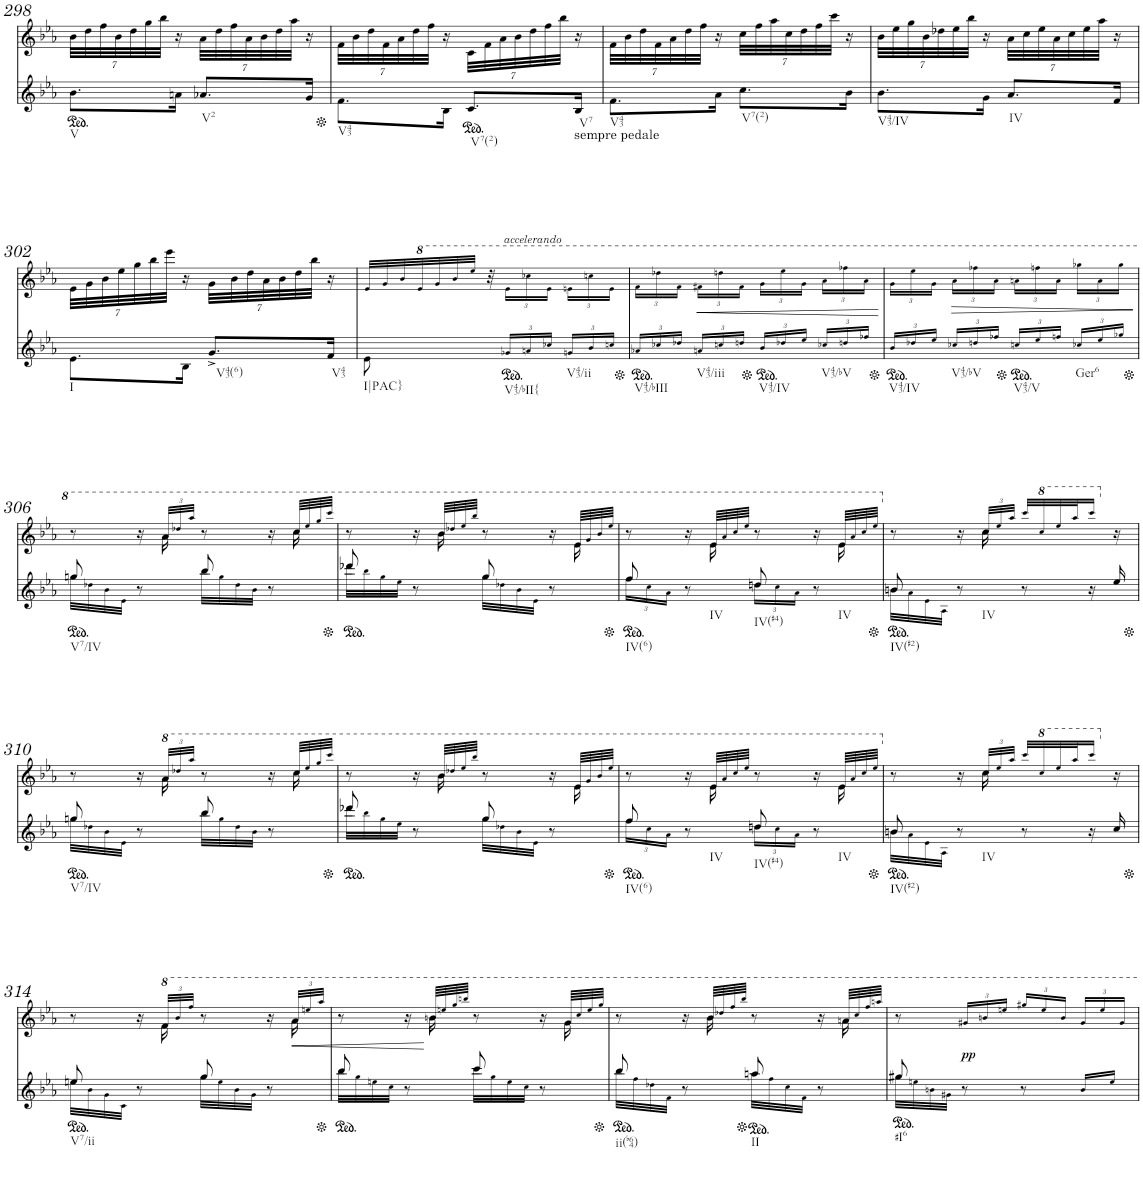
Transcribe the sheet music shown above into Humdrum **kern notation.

**kern	**kern	**dynam
*part1	*part1	*part1
*staff2	*staff1	*staff1/2
*I"Piano	*	*
*I'Pno.	*	*
!!LO:PB:g=z
*clefG2	*clefF4	*
*k[b-e-a-]	*k[b-e-a-]	*
*M2/4	*M2/4	*
*	*Xbrackettup	*
=298	=298	=298
!LO:TX:b:t=V	!	!
8.b-\L	112%3b-\LLL	.
.	112%3dd\	.
.	112%3ff\	.
.	112%3b-\	.
.	112%3dd\	.
.	112%3gg\	.
.	112%3bb-\JJJ	.
16an\Jk	16r	.
!LO:TX:b:t=V2	!	!
8.a-X/L	112%3a-\LLL	.
.	112%3dd\	.
.	112%3ff\	.
.	112%3a-\	.
.	112%3b-\	.
.	112%3dd\	.
.	112%3aa-\JJJ	.
16g/Jk	16r	.
=299	=299	=299
!LO:TX:b:t=V43	!	!
8.f\L	112%3f\LLL	.
.	112%3b-\	.
.	112%3dd\	.
.	112%3f\	.
.	112%3a-\	.
.	112%3dd\	.
.	112%3ff\JJJ	.
16B-\Jk	16r	.
!LO:TX:b:t=V7(2)	!	!
8.c/L	112%3c\LLL	.
.	112%3f\	.
.	112%3a-\	.
.	112%3b-\	.
.	112%3dd\	.
.	112%3ff\	.
.	112%3bb-\JJJ	.
!LO:TX:b:t=sempre pedale	!	!
!LO:TX:b:t=V7	!	!
16B-/Jk	16r	.
=300	=300	=300
!LO:TX:b:t=V43	!	!
8.f\L	112%3f\LLL	.
.	112%3b-\	.
.	112%3dd\	.
.	112%3f\	.
.	112%3a-\	.
.	112%3dd\	.
.	112%3ff\JJJ	.
16a-\Jk	16r	.
!LO:TX:b:t=V7(2)	!	!
8.cc\L	112%3cc\LLL	.
.	112%3ff\	.
.	112%3aa-\	.
.	112%3cc\	.
.	112%3dd\	.
.	112%3ff\	.
.	112%3ccc\JJJ	.
16b-\Jk	16r	.
=301	=301	=301
!LO:TX:b:t=V43/IV	!	!
8.b-\L	112%3b-\LLL	.
.	112%3ee-\	.
.	112%3gg\	.
.	112%3b-\	.
.	112%3dd-X\	.
.	112%3ee-\	.
.	112%3bb-\JJJ	.
16g\Jk	16r	.
!LO:TX:b:t=IV	!	!
8.a-/L	112%3a-\LLL	.
.	112%3cc\	.
.	112%3ee-\	.
.	112%3a-\	.
.	112%3cc\	.
.	112%3ee-\	.
.	112%3aa-\JJJ	.
16f/Jk	16r	.
!!LO:LB:g=z
=302	=302	=302
!LO:TX:b:t=I	!	!
8.e-\L	112%3e-\LLL	.
.	112%3g\	.
.	112%3b-\	.
.	112%3ee-\	.
.	112%3gg\	.
.	112%3bb-\	.
.	112%3eee-\JJJ	.
16B-\Jk	16r	.
!LO:TX:b:t=V43(6)	!	!
8.g^/L	112%3g\LLL	.
.	112%3b-\	.
.	112%3dd\	.
.	112%3a-\	.
.	112%3b-\	.
.	112%3dd\	.
.	112%3bb-\JJJ	.
!LO:TX:b:t=V43	!	!
16f/Jk	16r	.
=303	=303	=303
*	*^	*
!LO:TX:b:t=I|PAC}	!	!	!
8e-\	32e-!/LLL	2ryy	.
.	32g!/	.	.
.	32b-!/	.	.
.	32ee-!/	.	.
16ryy	32gg!/	.	.
.	32bb-!/	.	.
16ryy	32eee-!/JJJ	.	.
.	32r	.	.
*Xbrackettup	*	*	*
!	!LO:TX:a:i:t=accelerando	!	!
!LO:TX:b:t=V43/bII{	!	!	!
24g-X!/LL	24ee-!\LL	.	.
24an!/	24ccc-X!\	.	.
24cc-X!/JJ	24ee-!\JJ	.	.
!LO:TX:b:t=V43/ii	!	!	!
24gn!/LL	24een!\LL	.	.
24b-!/	24cccn!\	.	.
24ccn!/JJ	24ee!\JJ	.	.
=304	=304	=304	=304
!LO:TX:b:t=V43/bIII	!	!	!
24a-X!/LL	24ff!\LL	2ryy	.
24cc-X!/	24ddd-X!\	.	.
24dd-X!/JJ	24ff!\JJ	.	.
!LO:TX:b:t=V43/iii	!	!	!
!	!	!	!LO:HP:b
24an!/LL	24ff#X!\LL	.	<
24ccn!/	24dddn!\	.	.
24ddn!/JJ	24ff#!\JJ	.	.
!LO:TX:b:t=V43/IV	!	!	!
24b-!/LL	24gg!\LL	.	.
24dd-X!/	24eee-!\	.	.
24ee-!/JJ	24gg!\JJ	.	.
!LO:TX:b:t=V43/bV	!	!	!
24cc-X!/LL	24aa-!\LL	.	.
24ddn!/	24fff-X!\	.	.
24ff-X!/JJ	24aa-!\JJ	.	.
*	*v	*v	*
.	.	[
=305	=305	=305
*	*^	*
!LO:TX:b:t=V43/IV	!	!	!
24b-!/LL	24gg!\LL	2ryy	.
24dd-X!/	24eee-!\	.	.
24ee-!/JJ	24gg!\JJ	.	.
!LO:TX:b:t=V43/bV	!	!	!
!	!	!	!LO:HP:b
24cc-X!/LL	24aa-!\LL	.	>
24ddn!/	24fff-X!\	.	.
24ff-X!/JJ	24aa-!\JJ	.	.
!LO:TX:b:t=V43/V	!	!	!
24ccn!/LL	24aan!\LL	.	.
24ee-!/	24fffn!\	.	.
24ffn!/JJ	24aa!\JJ	.	.
!LO:TX:b:t=Ger6	!	!	!
24cc-X!/LL	24ggg-X!\LL	.	.
24ee-!/	24aa!\	.	.
24gg-X!/JJ	24ggg-!\JJ	.	.
*	*v	*v	*
.	.	]
!!LO:LB:g=z
=306	=306	=306
*^	*^	*
!LO:TX:b:t=V7/IV	!	!	!	!
8ggn/	32gg!\LLL	8r	8ryy	.
.	32dd-X!\	.	.	.
.	32b-!\	.	.	.
.	32e-!\JJJ	.	.	.
8r	8ryy	16r	16ryy	.
.	.	48aa-!/LLL	16aa-\	.
.	.	48ddd-X!/	.	.
.	.	48aaa-!/JJJ	.	.
8bb-/	32bb-!\LLL	8r	8ryy	.
.	32gg!\	.	.	.
.	32dd-!\	.	.	.
.	32b-!\JJJ	.	.	.
8r	8ryy	16r	16ryy	.
.	.	64ccc!/LLLL	16ccc\	.
.	.	64eee-!/	.	.
.	.	64ggg!/	.	.
.	.	64cccc!/JJJJ	.	.
=307	=307	=307	=307	=307
8ddd-X/	32ddd-!\LLL	8r	8ryy	.
.	32bb-!\	.	.	.
.	32gg!\	.	.	.
.	32ee-!\JJJ	.	.	.
8r	8ryy	16r	16ryy	.
.	.	64bb-!/LLLL	16bb-\	.
.	.	64ddd-X!/	.	.
.	.	64eee-!/	.	.
.	.	64bbb-!/JJJJ	.	.
8gg/	32gg!\LLL	8r	8ryy	.
.	32dd-X!\	.	.	.
.	32b-!\	.	.	.
.	32e-!\JJJ	.	.	.
8r	8ryy	16r	16ryy	.
.	.	64ee-!/LLLL	16ee-\	.
.	.	64gg!/	.	.
.	.	64bb-!/	.	.
.	.	64eee-!/JJJJ	.	.
=308	=308	=308	=308	=308
!LO:TX:b:t=IV(6)	!	!	!	!
8ff/	24ff!\LL	8r	8ryy	.
.	24cc!\	.	.	.
.	24a-!\JJ	.	.	.
!LO:TX:b:t=IV	!	!	!	!
8r	8ryy	16r	16ryy	.
.	.	64ee-!/LLLL	16ee-\	.
.	.	64aa-!/	.	.
.	.	64ccc!/	.	.
.	.	64eee-!/JJJJ	.	.
!LO:TX:b:t=IV(#4)	!	!	!	!
8ddn/	24dd!\LL	8r	8ryy	.
.	24cc!\	.	.	.
.	24a-!\JJ	.	.	.
!LO:TX:b:t=IV	!	!	!	!
8r	8ryy	16r	16ryy	.
.	.	64ee-!/LLLL	16ee-\	.
.	.	64aa-!/	.	.
.	.	64ccc!/	.	.
.	.	64eee-!/JJJJ	.	.
=309	=309	=309	=309	=309
!LO:TX:b:t=IV(#2)	!	!	!	!
8bn/	32b!\LLL	8r	8ryy	.
.	32a-!\	.	.	.
.	32e-!\	.	.	.
.	32A-!\JJJ	.	.	.
!LO:TX:b:t=IV	!	!	!	!
8r	8ryy	16r	16ryy	.
.	.	48cc!/LLL	16cc\	.
.	.	48ee-!/	.	.
.	.	48aa-!/JJJ	.	.
8r	4ryy	32ccc!/LLL	4ryy	.
*	*	*8va	*	*
.	.	32ccc!/	.	.
.	.	32eee-!/	.	.
.	.	32aaa-!/J	.	.
16r	.	16cccc!/JJ	.	.
*	*	*X8va	*	*
16ee-/	.	16r	.	.
!!LO:LB:g=z	!!
=310	=310	=310	=310	=310
!LO:TX:b:t=V7/IV	!	!	!	!
8ggn/	32gg!\LLL	8r	8ryy	.
.	32dd-X!\	.	.	.
.	32b-!\	.	.	.
.	32e-!\JJJ	.	.	.
8r	8ryy	16r	16ryy	.
.	.	48aa-!/LLL	16aa-\	.
.	.	48ddd-X!/	.	.
.	.	48aaa-!/JJJ	.	.
8bb-/	32bb-!\LLL	8r	8ryy	.
.	32gg!\	.	.	.
.	32dd-!\	.	.	.
.	32b-!\JJJ	.	.	.
8r	8ryy	16r	16ryy	.
.	.	64ccc!/LLLL	16ccc\	.
.	.	64eee-!/	.	.
.	.	64ggg!/	.	.
.	.	64cccc!/JJJJ	.	.
=311	=311	=311	=311	=311
8ddd-X/	32ddd-!\LLL	8r	8ryy	.
.	32bb-!\	.	.	.
.	32gg!\	.	.	.
.	32ee-!\JJJ	.	.	.
8r	8ryy	16r	16ryy	.
.	.	64bb-!/LLLL	16bb-\	.
.	.	64ddd-X!/	.	.
.	.	64eee-!/	.	.
.	.	64bbb-!/JJJJ	.	.
8gg/	32gg!\LLL	8r	8ryy	.
.	32dd-X!\	.	.	.
.	32b-!\	.	.	.
.	32e-!\JJJ	.	.	.
8r	8ryy	16r	16ryy	.
.	.	64ee-!/LLLL	16ee-\	.
.	.	64gg!/	.	.
.	.	64bb-!/	.	.
.	.	64eee-!/JJJJ	.	.
=312	=312	=312	=312	=312
!LO:TX:b:t=IV(6)	!	!	!	!
8ff/	24ff!\LL	8r	8ryy	.
.	24cc!\	.	.	.
.	24a-!\JJ	.	.	.
!LO:TX:b:t=IV	!	!	!	!
8r	8ryy	16r	16ryy	.
.	.	64ee-!/LLLL	16ee-\	.
.	.	64aa-!/	.	.
.	.	64ccc!/	.	.
.	.	64eee-!/JJJJ	.	.
!LO:TX:b:t=IV(#4)	!	!	!	!
8ddn/	24dd!\LL	8r	8ryy	.
.	24cc!\	.	.	.
.	24a-!\JJ	.	.	.
!LO:TX:b:t=IV	!	!	!	!
8r	8ryy	16r	16ryy	.
.	.	64ee-!/LLLL	16ee-\	.
.	.	64aa-!/	.	.
.	.	64ccc!/	.	.
.	.	64eee-!/JJJJ	.	.
=313	=313	=313	=313	=313
!LO:TX:b:t=IV(#2)	!	!	!	!
8bn/	32b!\LLL	8r	8ryy	.
.	32a-!\	.	.	.
.	32e-!\	.	.	.
.	32A-!\JJJ	.	.	.
!LO:TX:b:t=IV	!	!	!	!
8r	8ryy	16r	16ryy	.
.	.	48cc!/LLL	16cc\	.
.	.	48ee-!/	.	.
.	.	48aa-!/JJJ	.	.
8r	4ryy	32ccc!/LLL	4ryy	.
*	*	*8va	*	*
.	.	32ccc!/	.	.
.	.	32eee-!/	.	.
.	.	32aaa-!/J	.	.
16r	.	16cccc!/JJ	.	.
*	*	*X8va	*	*
16cc/	.	16r	.	.
!!LO:LB:g=z	!!
=314	=314	=314	=314	=314
!LO:TX:b:t=V7/ii	!	!	!	!
8een/	32ee!\LLL	8r	8ryy	.
.	32b-!\	.	.	.
.	32g!\	.	.	.
.	32c!\JJJ	.	.	.
8r	8ryy	16r	16ryy	.
.	.	48ff!/LLL	16ff\	.
.	.	48bb-!/	.	.
.	.	48fff!/JJJ	.	.
8gg/	32gg!\LLL	8r	8ryy	.
.	32ee!\	.	.	.
.	32b-!\	.	.	.
.	32g!\JJJ	.	.	.
8r	8ryy	16r	16ryy	.
!	!	!	!	!LO:HP:b
.	.	48aa-!/LLL	16aa-\	<
.	.	48eeen!/	.	.
.	.	48aaa-!/JJJ	.	.
=315	=315	=315	=315	=315
8bb-/	32bb-!\LLL	8r	8ryy	.
.	32gg!\	.	.	.
.	32een!\	.	.	.
.	32cc!\JJJ	.	.	.
8r	8ryy	16r	16ryy	.
.	.	64bbn!/LLLL	16bb\	[
.	.	64eeen!/	.	.
.	.	64ggg!/	.	.
.	.	64bbbn!/JJJJ	.	.
8ccc/	32ccc!\LLL	8r	8ryy	.
.	32gg!\	.	.	.
.	32ee!\	.	.	.
.	32cc!\JJJ	.	.	.
8r	8ryy	16r	16ryy	.
.	.	64gg!/LLLL	16gg\	.
.	.	64ccc!/	.	.
.	.	64eee!/	.	.
.	.	64ggg!/JJJJ	.	.
=316	=316	=316	=316	=316
!LO:TX:b:t=ii(b64)	!	!	!	!
8bb-/	32bb-!\LLL	8r	8ryy	.
.	32ff!\	.	.	.
.	32dd-X!\	.	.	.
.	32f!\JJJ	.	.	.
8r	8ryy	16r	16ryy	.
.	.	64bb-!/LLLL	16bb-\	.
.	.	64ddd-X!/	.	.
.	.	64fff!/	.	.
.	.	64bbb-!/JJJJ	.	.
!LO:TX:b:t=II	!	!	!	!
8aan/	32aa!\LLL	8r	8ryy	.
.	32ff!\	.	.	.
.	32cc!\	.	.	.
.	32f!\JJJ	.	.	.
8r	8ryy	16r	16ryy	.
.	.	64aan!/LLLL	16aa\	.
.	.	64ccc!/	.	.
.	.	64fff!/	.	.
.	.	64aaan!/JJJJ	.	.
=317	=317	=317	=317	=317
!LO:TX:b:t=#I6	!	!	!	!
8gg#X/	32gg#!\LLL	8r	2ryy	.
.	32een!\	.	.	.
.	32bn!\	.	.	.
.	32g#X!\JJJ	.	.	.
!	!	!	!	!LO:DY:b
8r	8ryy	24gg#X!/LL	.	pp
.	.	24bbn!/	.	.
.	.	24eeen!/JJ	.	.
8r	4ryy	24ggg#X!/LL	.	.
.	.	24eee!/	.	.
.	.	24bb!/JJ	.	.
16b!/LL	.	24gg#!/LL	.	.
.	.	24eee!/	.	.
16ee!/JJ	.	.	.	.
.	.	24gg#!/JJ	.	.
*v	*v	*	*	*
*	*v	*v	*
=	=	=
*-	*-	*-
